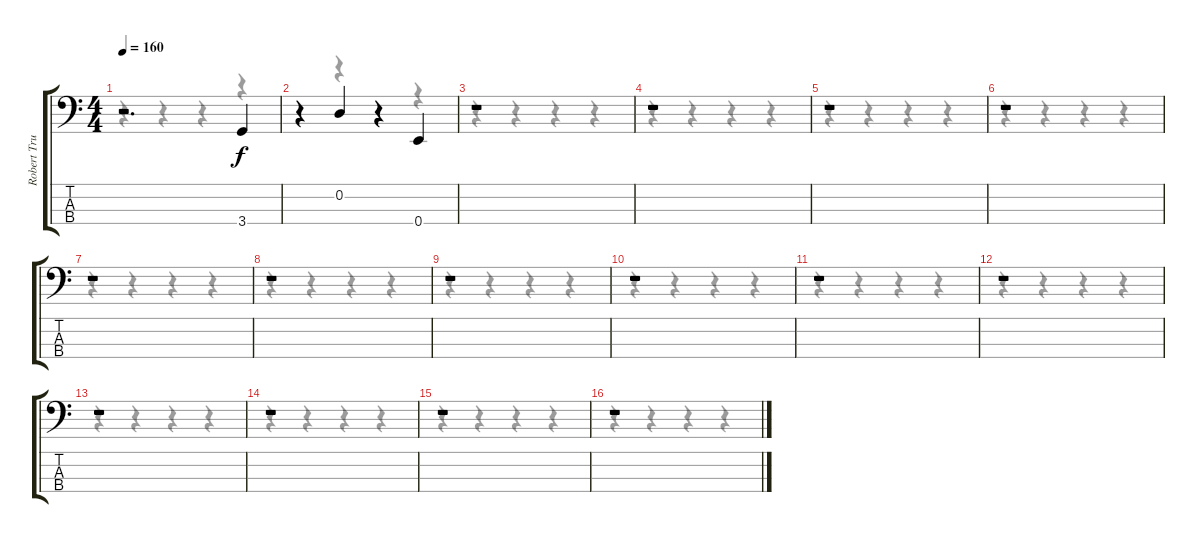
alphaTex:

\track ("Robert Trujillo" "Robert Tru") {instrument electricbassfinger}
\staff {score tabs}
\tuning (G2 D2 A1 E1) {hide}
\voice
\ts (4 4)
\tempo 160
\clef f4
\ks c
r.2{d dy f} 3.4.4 |
r.4 0.2.4 r.4 0.4.4 |
r.1 |
r.1 |
r.1 |
r.1 |
r.1 |
r.1 |
r.1 |
r.1 |
r.1 |
r.1 |
r.1 |
r.1 |
r.1 |
r.1
\voice
\clef f4
\ottava regular
\simile none
\ks c
r.4{dy f} r.4 r.4 r.4 |
r.4 r.4 r.4 r.4 |
r.4 r.4 r.4 r.4 |
r.4 r.4 r.4 r.4 |
r.4 r.4 r.4 r.4 |
r.4 r.4 r.4 r.4 |
r.4 r.4 r.4 r.4 |
r.4 r.4 r.4 r.4 |
r.4 r.4 r.4 r.4 |
r.4 r.4 r.4 r.4 |
r.4 r.4 r.4 r.4 |
r.4 r.4 r.4 r.4 |
r.4 r.4 r.4 r.4 |
r.4 r.4 r.4 r.4 |
r.4 r.4 r.4 r.4 |
r.4 r.4 r.4 r.4
